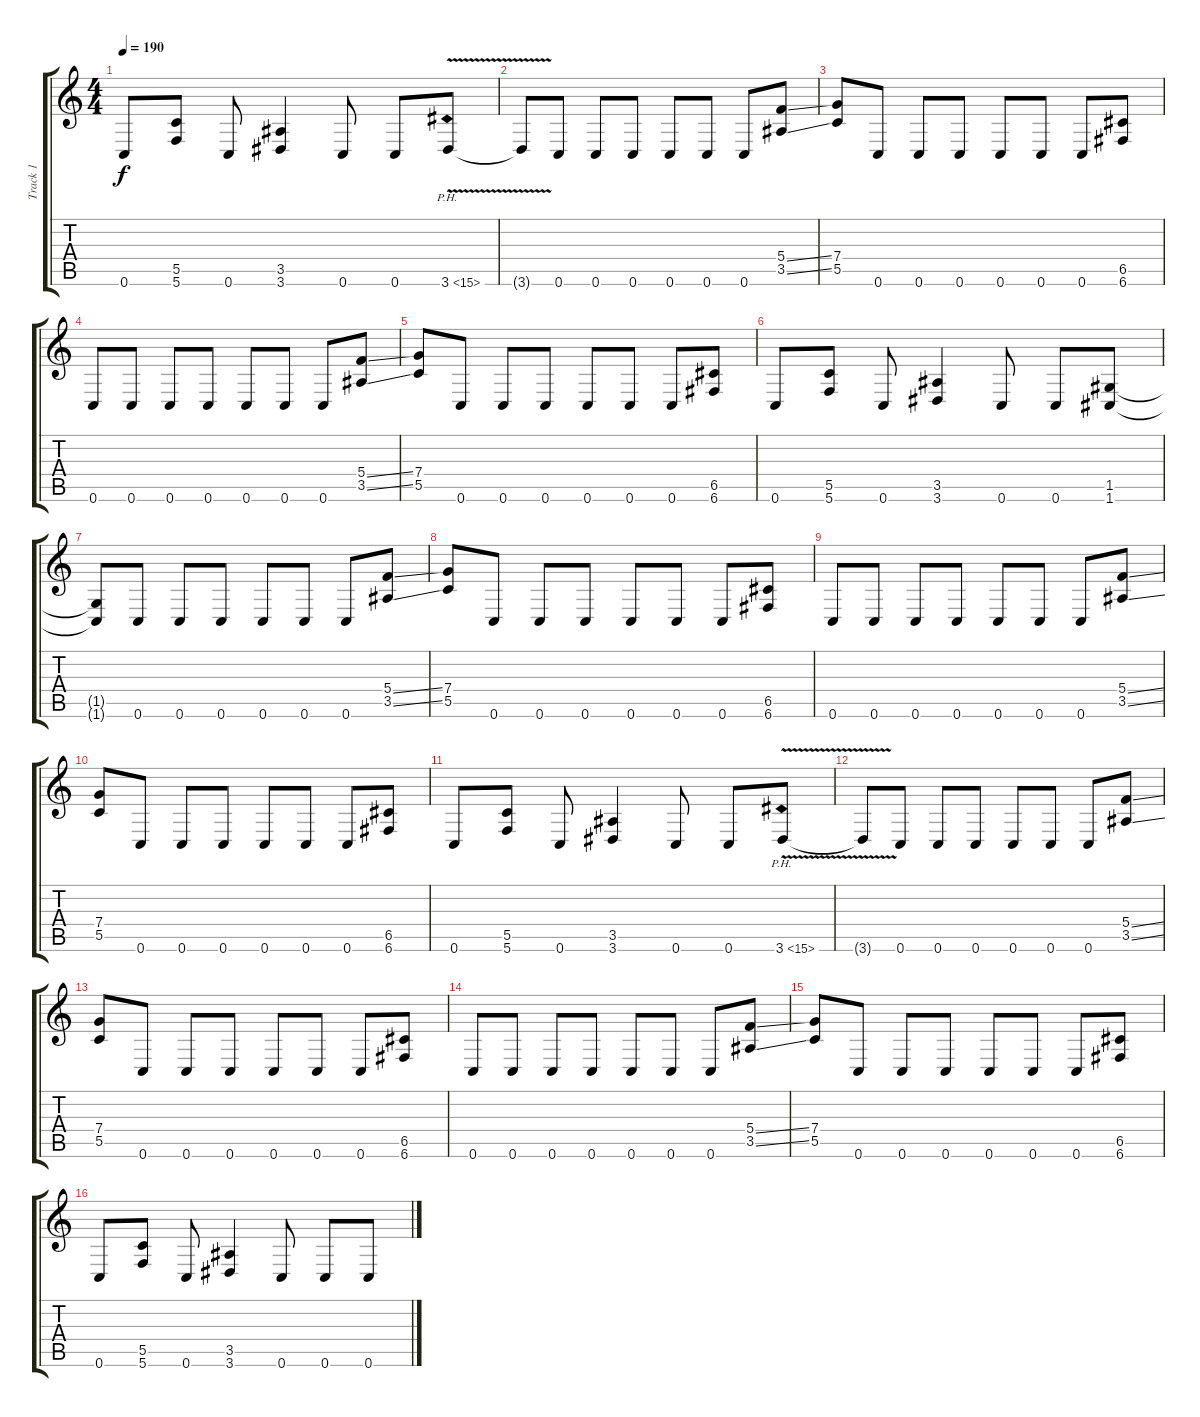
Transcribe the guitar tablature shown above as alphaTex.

\track ("Track 1" "Track 1") {instrument distortionguitar}
\staff {score tabs}
\tuning (D4 A3 F3 C3 G2 C2) {hide}
\ts (4 4)
\tempo 190
\clef g2
\ks c
0.6.8{dy f} (5.5 5.6).8 0.6.8 (3.5 3.6).4 0.6.8 0.6.8 3.6{ph 12 v}.8 |
3.6{t}.8 0.6.8 0.6.8 0.6.8 0.6.8 0.6.8 0.6.8 (5.4{ss} 3.5{ss}).8 |
(7.4 5.5).8 0.6.8 0.6.8 0.6.8 0.6.8 0.6.8 0.6.8 (6.5 6.6).8 |
0.6.8 0.6.8 0.6.8 0.6.8 0.6.8 0.6.8 0.6.8 (5.4{ss} 3.5{ss}).8 |
(7.4 5.5).8 0.6.8 0.6.8 0.6.8 0.6.8 0.6.8 0.6.8 (6.5 6.6).8 |
0.6.8 (5.5 5.6).8 0.6.8 (3.5 3.6).4 0.6.8 0.6.8 (1.5 1.6).8 |
(1.5{t} 1.6{t}).8 0.6.8 0.6.8 0.6.8 0.6.8 0.6.8 0.6.8 (5.4{ss} 3.5{ss}).8 |
(7.4 5.5).8 0.6.8 0.6.8 0.6.8 0.6.8 0.6.8 0.6.8 (6.5 6.6).8 |
0.6.8 0.6.8 0.6.8 0.6.8 0.6.8 0.6.8 0.6.8 (5.4{ss} 3.5{ss}).8 |
(7.4 5.5).8 0.6.8 0.6.8 0.6.8 0.6.8 0.6.8 0.6.8 (6.5 6.6).8 |
0.6.8 (5.5 5.6).8 0.6.8 (3.5 3.6).4 0.6.8 0.6.8 3.6{ph 12 v}.8 |
3.6{t}.8 0.6.8 0.6.8 0.6.8 0.6.8 0.6.8 0.6.8 (5.4{ss} 3.5{ss}).8 |
(7.4 5.5).8 0.6.8 0.6.8 0.6.8 0.6.8 0.6.8 0.6.8 (6.5 6.6).8 |
0.6.8 0.6.8 0.6.8 0.6.8 0.6.8 0.6.8 0.6.8 (5.4{ss} 3.5{ss}).8 |
(7.4 5.5).8 0.6.8 0.6.8 0.6.8 0.6.8 0.6.8 0.6.8 (6.5 6.6).8 |
0.6.8 (5.5 5.6).8 0.6.8 (3.5 3.6).4 0.6.8 0.6.8 0.6.8
